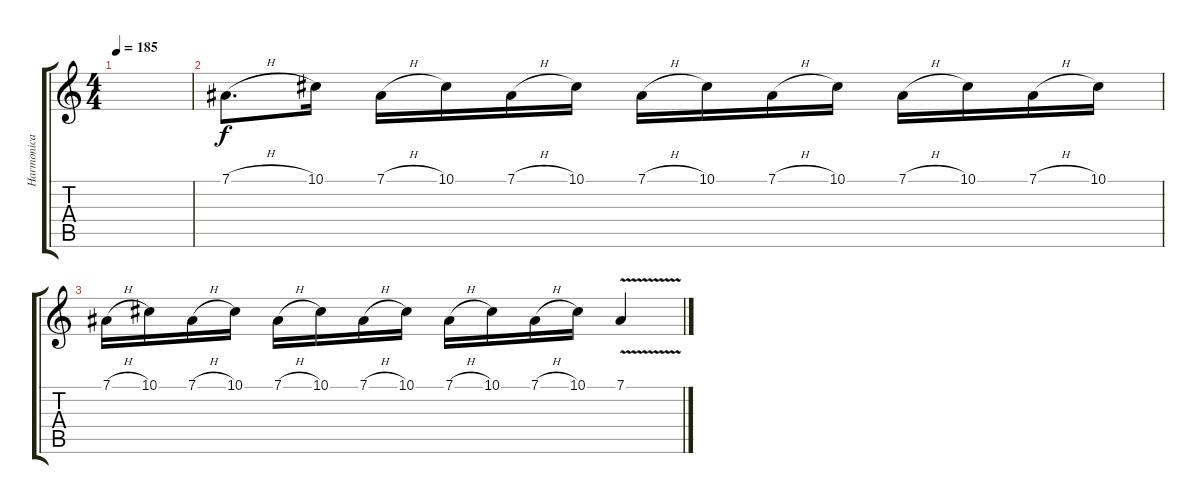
\track ("Harmonica" "Harmonica") {instrument harmonica}
\staff {score tabs}
\tuning (Eb4 Bb3 Gb3 Db3 Ab2 Eb2) {hide}
\ts (4 4)
\tempo 185
\clef g2
\ks c
|
7.1{h}.8{d} 10.1.16 7.1{h}.16 10.1.16 7.1{h}.16 10.1.16 7.1{h}.16 10.1.16 7.1{h}.16 10.1.16 7.1{h}.16 10.1.16 7.1{h}.16 10.1.16 |
7.1{h}.16 10.1.16 7.1{h}.16 10.1.16 7.1{h}.16 10.1.16 7.1{h}.16 10.1.16 7.1{h}.16 10.1.16 7.1{h}.16 10.1.16 7.1{v}.4
